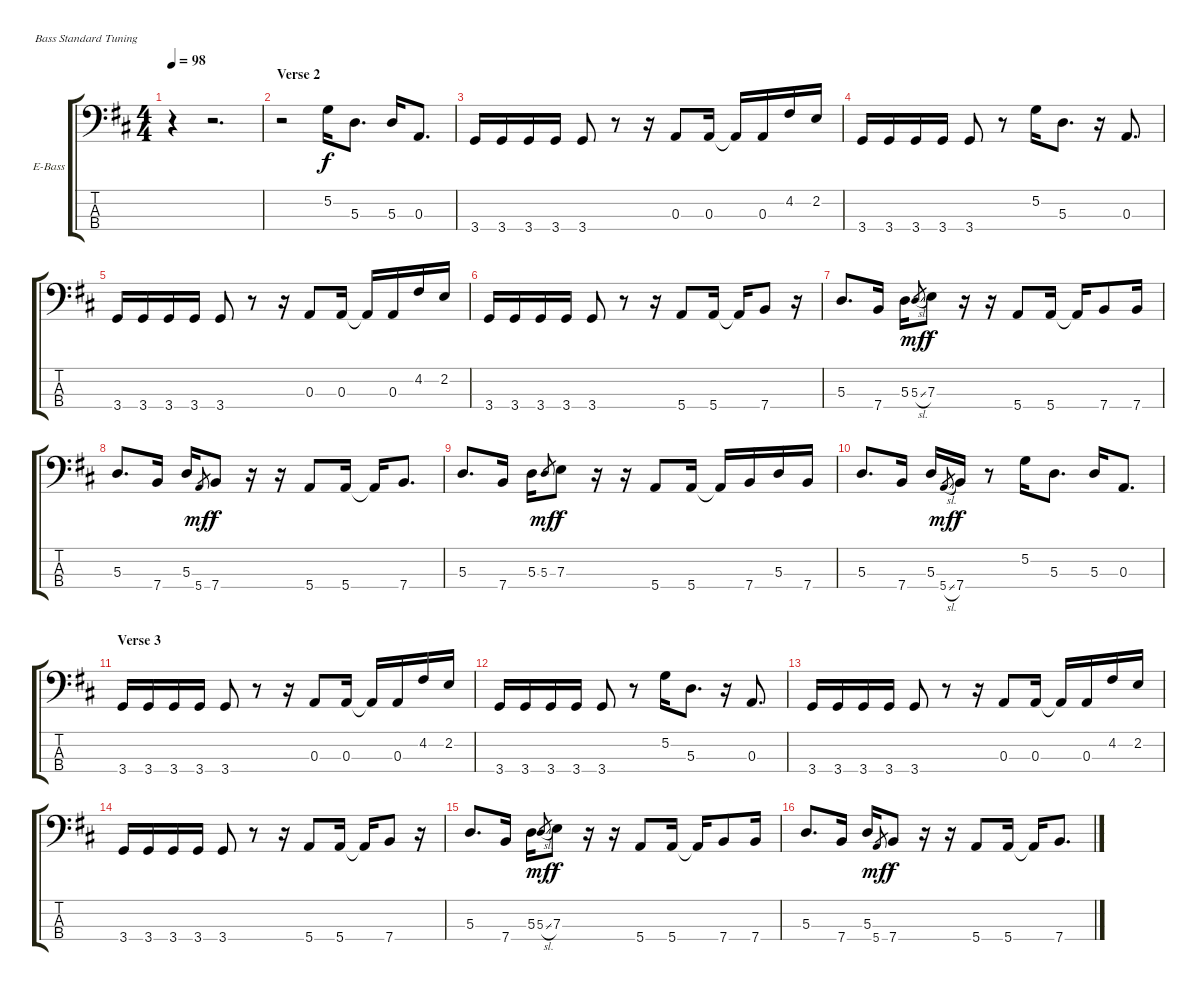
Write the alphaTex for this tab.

\bracketExtendMode groupsimilarinstruments
\firstSystemTrackNameOrientation horizontal
\otherSystemsTrackNameOrientation horizontal
\track ("Bass" "E-Bass") {instrument electricbassfinger}
\staff {score tabs}
\tuning (G2 D2 A1 E1)
\ts (4 4)
\tempo 98
\clef f4
\ks d
r.4{dy f} r.2{d} |
\section ("" "Verse 2")
r.2 5.2.16 5.3.8{d} 5.3.16 0.3.8{d} |
3.4.16 3.4.16 3.4.16 3.4.16 3.4.8 r.8 r.16 0.3.8 0.3.16 0.3{t}.16 0.3.16 4.2.16 2.2.16 |
3.4.16 3.4.16 3.4.16 3.4.16 3.4.8 r.8 5.2.16 5.3.8{d} r.16 0.3.8{d} |
3.4.16 3.4.16 3.4.16 3.4.16 3.4.8 r.8 r.16 0.3.8 0.3.16 0.3{t}.16 0.3.16 4.2.16 2.2.16 |
3.4.16 3.4.16 3.4.16 3.4.16 3.4.8 r.8 r.16 5.4.8 5.4.16 5.4{t}.16 7.4.8 r.16 |
5.3.8{d} 7.4.16 5.3.16 5.3{sl}.8{gr dy mf} 7.3.8{dy f} r.16 r.16 5.4.8 5.4.16 5.4{t}.16 7.4.8 7.4.16 |
5.3.8{d} 7.4.16 5.3.16 5.4.8{gr dy mf} 7.4.8{dy f} r.16 r.16 5.4.8 5.4.16 5.4{t}.16 7.4.8{d} |
5.3.8{d} 7.4.16 5.3.16 5.3.8{gr dy mf} 7.3.8{dy f} r.16 r.16 5.4.8 5.4.16 5.4{t}.16 7.4.16 5.3.16 7.4.16 |
5.3.8{d} 7.4.16 5.3.16 5.4{sl}.8{gr dy mf} 7.4.16{dy f} r.8 5.2.16 5.3.8{d} 5.3.16 0.3.8{d} |
\section ("" "Verse 3")
3.4.16 3.4.16 3.4.16 3.4.16 3.4.8 r.8 r.16 0.3.8 0.3.16 0.3{t}.16 0.3.16 4.2.16 2.2.16 |
3.4.16 3.4.16 3.4.16 3.4.16 3.4.8 r.8 5.2.16 5.3.8{d} r.16 0.3.8{d} |
3.4.16 3.4.16 3.4.16 3.4.16 3.4.8 r.8 r.16 0.3.8 0.3.16 0.3{t}.16 0.3.16 4.2.16 2.2.16 |
3.4.16 3.4.16 3.4.16 3.4.16 3.4.8 r.8 r.16 5.4.8 5.4.16 5.4{t}.16 7.4.8 r.16 |
5.3.8{d} 7.4.16 5.3.16 5.3{sl}.8{gr dy mf} 7.3.8{dy f} r.16 r.16 5.4.8 5.4.16 5.4{t}.16 7.4.8 7.4.16 |
5.3.8{d} 7.4.16 5.3.16 5.4.8{gr dy mf} 7.4.8{dy f} r.16 r.16 5.4.8 5.4.16 5.4{t}.16 7.4.8{d}
